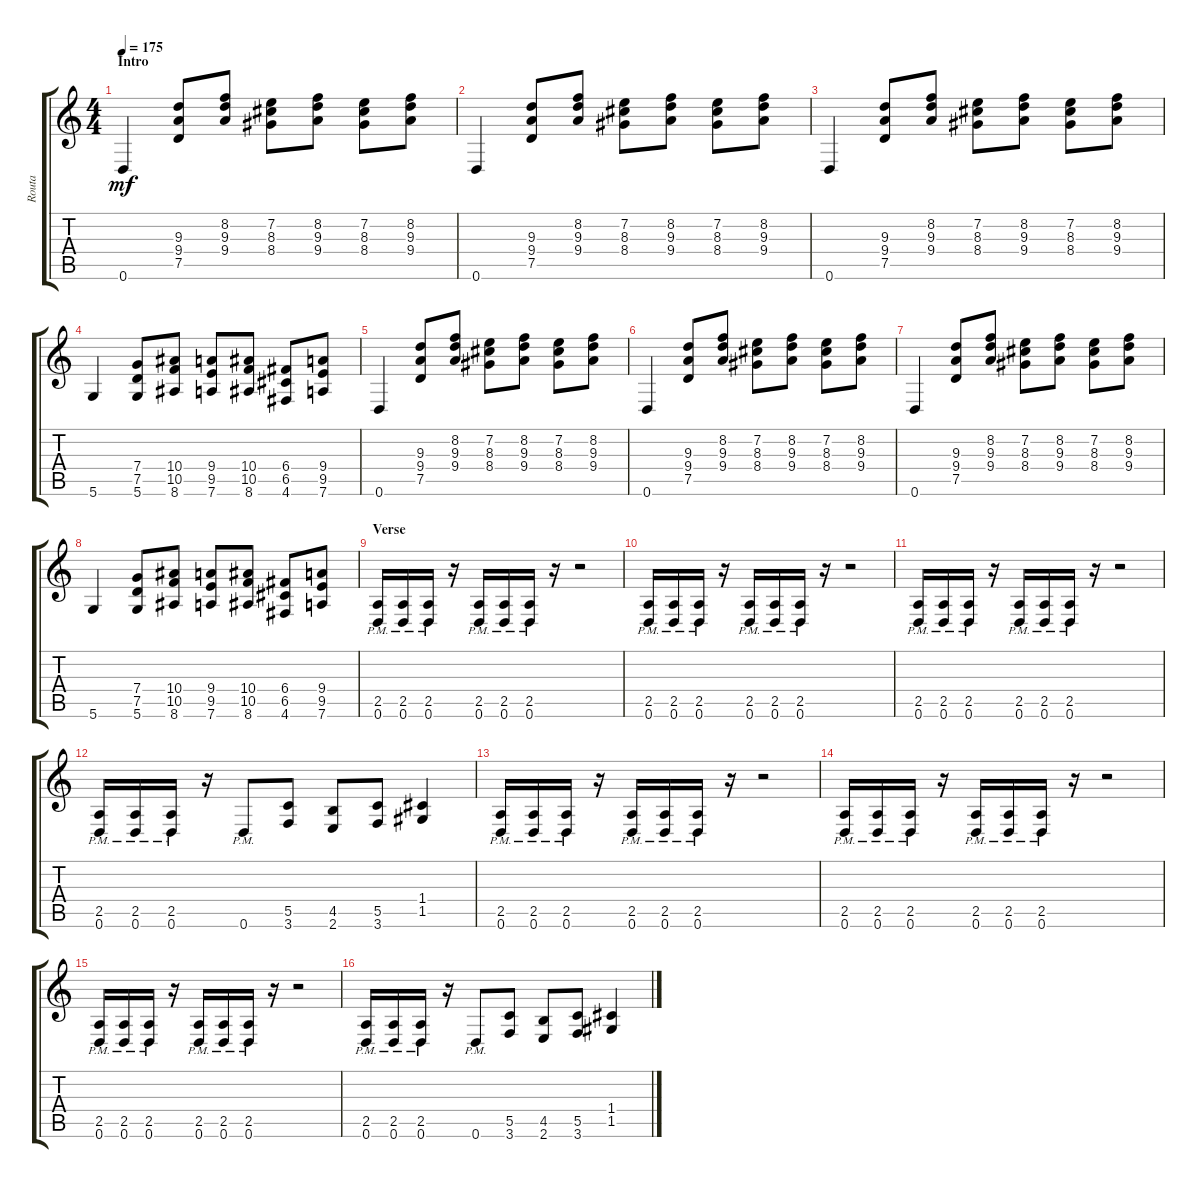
\track ("Routa" "Routa") {instrument distortionguitar}
\staff {score tabs}
\tuning (D4 A3 F3 C3 G2 D2) {hide}
\ts (4 4)
\section ("" "Intro")
\tempo 175
\clef g2
\ks c
0.6.4{dy mf} (9.3 9.4 7.5).8 (8.2 9.3 9.4).8 (7.2 8.3 8.4).8 (8.2 9.3 9.4).8 (7.2 8.3 8.4).8 (8.2 9.3 9.4).8 |
0.6.4 (9.3 9.4 7.5).8 (8.2 9.3 9.4).8 (7.2 8.3 8.4).8 (8.2 9.3 9.4).8 (7.2 8.3 8.4).8 (8.2 9.3 9.4).8 |
0.6.4 (9.3 9.4 7.5).8 (8.2 9.3 9.4).8 (7.2 8.3 8.4).8 (8.2 9.3 9.4).8 (7.2 8.3 8.4).8 (8.2 9.3 9.4).8 |
5.6.4 (7.4 7.5 5.6).8 (10.4 10.5 8.6).8 (9.4 9.5 7.6).8 (10.4 10.5 8.6).8 (6.4 6.5 4.6).8 (9.4 9.5 7.6).8 |
0.6.4 (9.3 9.4 7.5).8 (8.2 9.3 9.4).8 (7.2 8.3 8.4).8 (8.2 9.3 9.4).8 (7.2 8.3 8.4).8 (8.2 9.3 9.4).8 |
0.6.4 (9.3 9.4 7.5).8 (8.2 9.3 9.4).8 (7.2 8.3 8.4).8 (8.2 9.3 9.4).8 (7.2 8.3 8.4).8 (8.2 9.3 9.4).8 |
0.6.4 (9.3 9.4 7.5).8 (8.2 9.3 9.4).8 (7.2 8.3 8.4).8 (8.2 9.3 9.4).8 (7.2 8.3 8.4).8 (8.2 9.3 9.4).8 |
5.6.4 (7.4 7.5 5.6).8 (10.4 10.5 8.6).8 (9.4 9.5 7.6).8 (10.4 10.5 8.6).8 (6.4 6.5 4.6).8 (9.4 9.5 7.6).8 |
\section ("" "Verse")
(2.5{pm} 0.6{pm}).16 (2.5{pm} 0.6{pm}).16 (2.5{pm} 0.6{pm}).16 r.16 (2.5{pm} 0.6{pm}).16 (2.5{pm} 0.6{pm}).16 (2.5{pm} 0.6{pm}).16 r.16 r.2 |
(2.5{pm} 0.6{pm}).16 (2.5{pm} 0.6{pm}).16 (2.5{pm} 0.6{pm}).16 r.16 (2.5{pm} 0.6{pm}).16 (2.5{pm} 0.6{pm}).16 (2.5{pm} 0.6{pm}).16 r.16 r.2 |
(2.5{pm} 0.6{pm}).16 (2.5{pm} 0.6{pm}).16 (2.5{pm} 0.6{pm}).16 r.16 (2.5{pm} 0.6{pm}).16 (2.5{pm} 0.6{pm}).16 (2.5{pm} 0.6{pm}).16 r.16 r.2 |
(2.5{pm} 0.6{pm}).16 (2.5{pm} 0.6{pm}).16 (2.5{pm} 0.6{pm}).16 r.16 0.6{pm}.8 (5.5 3.6).8 (4.5 2.6).8 (5.5 3.6).8 (1.4 1.5).4 |
(2.5{pm} 0.6{pm}).16 (2.5{pm} 0.6{pm}).16 (2.5{pm} 0.6{pm}).16 r.16 (2.5{pm} 0.6{pm}).16 (2.5{pm} 0.6{pm}).16 (2.5{pm} 0.6{pm}).16 r.16 r.2 |
(2.5{pm} 0.6{pm}).16 (2.5{pm} 0.6{pm}).16 (2.5{pm} 0.6{pm}).16 r.16 (2.5{pm} 0.6{pm}).16 (2.5{pm} 0.6{pm}).16 (2.5{pm} 0.6{pm}).16 r.16 r.2 |
(2.5{pm} 0.6{pm}).16 (2.5{pm} 0.6{pm}).16 (2.5{pm} 0.6{pm}).16 r.16 (2.5{pm} 0.6{pm}).16 (2.5{pm} 0.6{pm}).16 (2.5{pm} 0.6{pm}).16 r.16 r.2 |
(2.5{pm} 0.6{pm}).16 (2.5{pm} 0.6{pm}).16 (2.5{pm} 0.6{pm}).16 r.16 0.6{pm}.8 (5.5 3.6).8 (4.5 2.6).8 (5.5 3.6).8 (1.4 1.5).4
